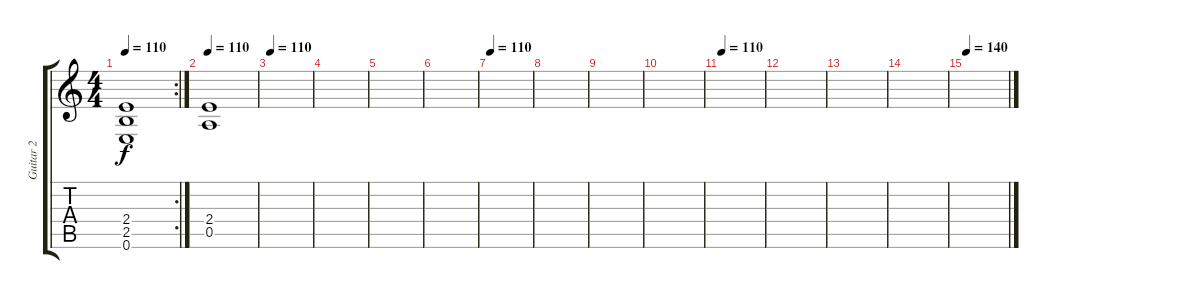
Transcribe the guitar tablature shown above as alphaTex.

\track ("Guitar 2" "Guitar 2") {instrument distortionguitar}
\staff {score tabs}
\tuning (E4 B3 G3 D3 A2 E2) {hide}
\rc 2
\ts (4 4)
\tempo 110
\clef g2
\ks c
(2.4 2.5 0.6).1{dy f} |
\tempo 110
(2.4 0.5).1{volume 0 balance 8} |
\tempo 110
|
|
|
|
\tempo 110
|
|
|
|
\tempo 110
|
|
|
|
\tempo 140
